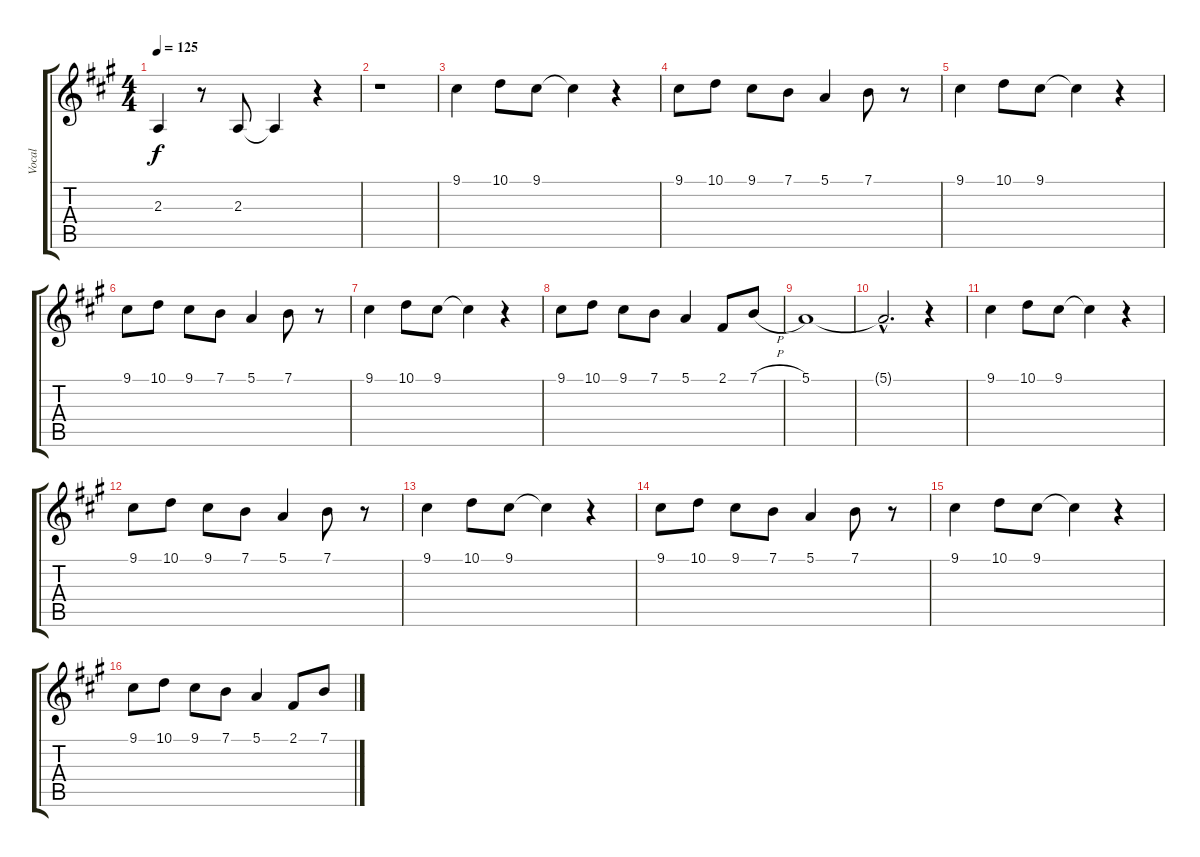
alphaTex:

\track ("Vocal" "Vocal") {instrument englishhorn}
\staff {score tabs}
\tuning (E4 B3 G3 D3 A2 E2) {hide}
\ts (4 4)
\tempo 125
\clef g2
\ks a
2.3.4{dy f} r.8 2.3.8 2.3{t}.4 r.4 |
r.1 |
9.1.4{instrument synthvoice} 10.1.8 9.1.8 9.1{t}.4 r.4 |
9.1.8 10.1.8 9.1.8 7.1.8 5.1.4 7.1.8 r.8 |
9.1.4 10.1.8 9.1.8 9.1{t}.4 r.4 |
9.1.8 10.1.8 9.1.8 7.1.8 5.1.4 7.1.8 r.8 |
9.1.4 10.1.8 9.1.8 9.1{t}.4 r.4 |
9.1.8 10.1.8 9.1.8 7.1.8 5.1.4 2.1.8 7.1{h}.8 |
5.1.1 |
5.1{hac t}.2{d} r.4 |
9.1.4 10.1.8 9.1.8 9.1{t}.4 r.4 |
9.1.8 10.1.8 9.1.8 7.1.8 5.1.4 7.1.8 r.8 |
9.1.4 10.1.8 9.1.8 9.1{t}.4 r.4 |
9.1.8 10.1.8 9.1.8 7.1.8 5.1.4 7.1.8 r.8 |
9.1.4 10.1.8 9.1.8 9.1{t}.4 r.4 |
9.1.8 10.1.8 9.1.8 7.1.8 5.1.4 2.1.8 7.1{h}.8
